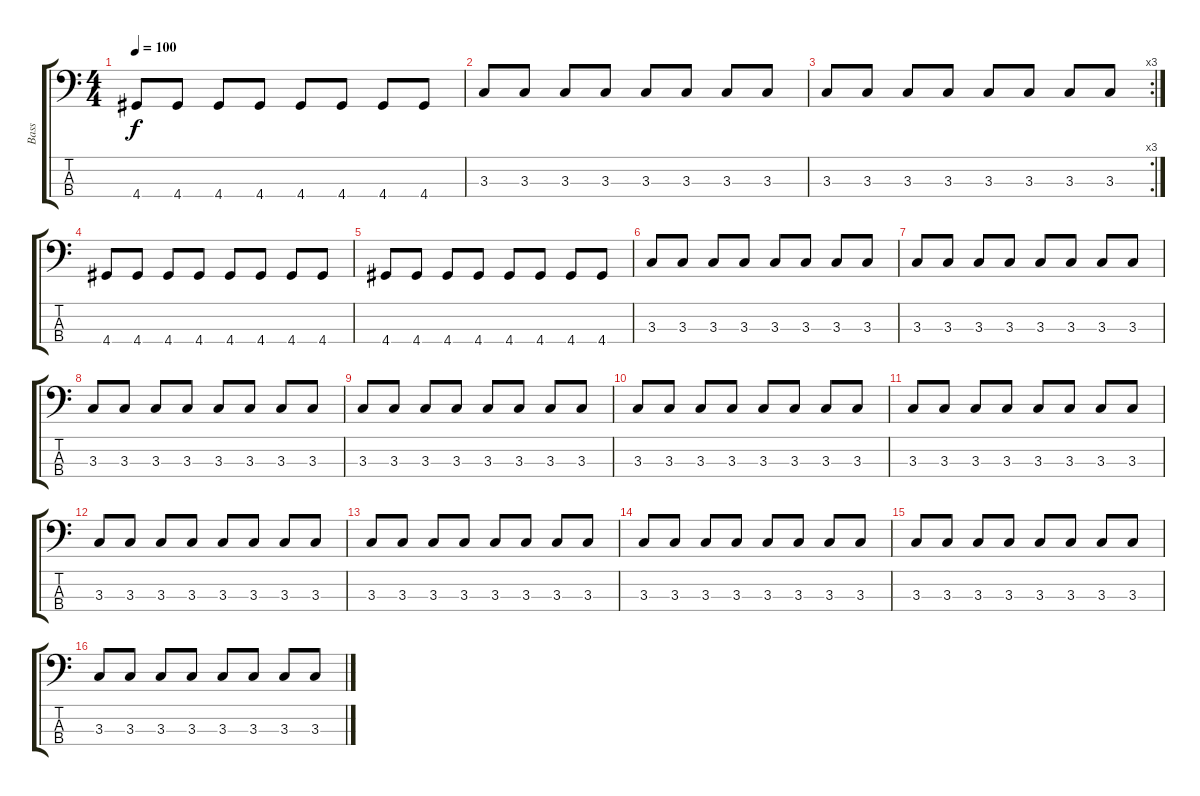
\track ("Bass" "Bass") {instrument electricbassfinger}
\staff {score tabs}
\tuning (G2 D2 A1 E1) {hide}
\ts (4 4)
\tempo 100
\clef f4
\ks c
4.4.8{dy f} 4.4.8 4.4.8 4.4.8 4.4.8 4.4.8 4.4.8 4.4.8 |
3.3.8 3.3.8 3.3.8 3.3.8 3.3.8 3.3.8 3.3.8 3.3.8 |
\rc 3
3.3.8 3.3.8 3.3.8 3.3.8 3.3.8 3.3.8 3.3.8 3.3.8 |
4.4.8 4.4.8 4.4.8 4.4.8 4.4.8 4.4.8 4.4.8 4.4.8 |
4.4.8 4.4.8 4.4.8 4.4.8 4.4.8 4.4.8 4.4.8 4.4.8 |
3.3.8 3.3.8 3.3.8 3.3.8 3.3.8 3.3.8 3.3.8 3.3.8 |
3.3.8 3.3.8 3.3.8 3.3.8 3.3.8 3.3.8 3.3.8 3.3.8 |
3.3.8 3.3.8 3.3.8 3.3.8 3.3.8 3.3.8 3.3.8 3.3.8 |
3.3.8 3.3.8 3.3.8 3.3.8 3.3.8 3.3.8 3.3.8 3.3.8 |
3.3.8 3.3.8 3.3.8 3.3.8 3.3.8 3.3.8 3.3.8 3.3.8 |
3.3.8 3.3.8 3.3.8 3.3.8 3.3.8 3.3.8 3.3.8 3.3.8 |
3.3.8 3.3.8 3.3.8 3.3.8 3.3.8 3.3.8 3.3.8 3.3.8 |
3.3.8 3.3.8 3.3.8 3.3.8 3.3.8 3.3.8 3.3.8 3.3.8 |
3.3.8 3.3.8 3.3.8 3.3.8 3.3.8 3.3.8 3.3.8 3.3.8 |
3.3.8 3.3.8 3.3.8 3.3.8 3.3.8 3.3.8 3.3.8 3.3.8 |
3.3.8 3.3.8 3.3.8 3.3.8 3.3.8 3.3.8 3.3.8 3.3.8
